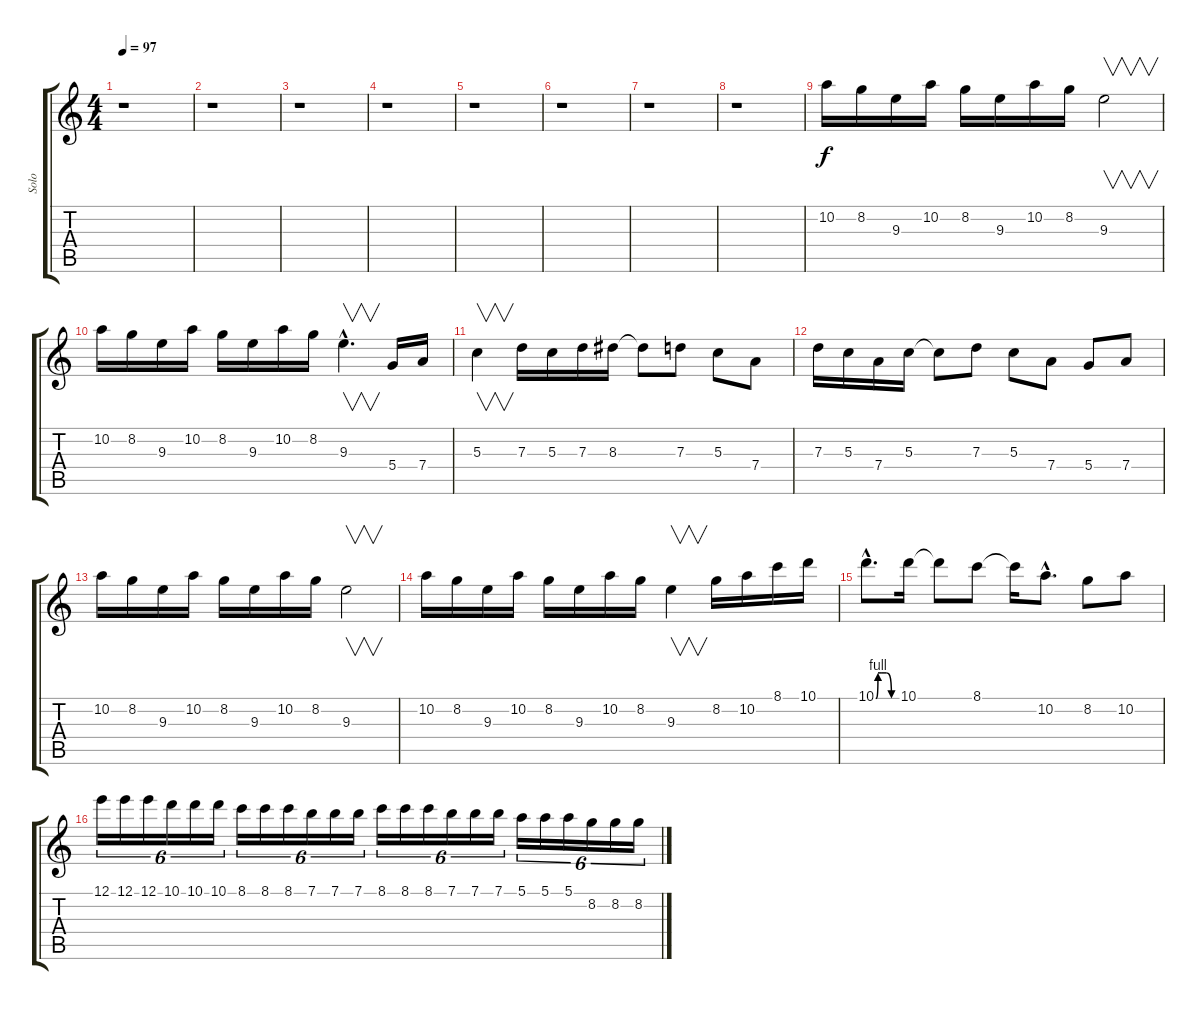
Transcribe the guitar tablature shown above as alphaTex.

\track ("Solo" "Solo") {instrument overdrivenguitar}
\staff {score tabs}
\tuning (E4 B3 G3 D3 A2 E2) {hide}
\ts (4 4)
\tempo 97
\clef g2
\ks c
r.1{dy f} |
r.1 |
r.1 |
r.1 |
r.1 |
r.1 |
r.1 |
r.1 |
10.2.16 8.2.16 9.3.16 10.2.16 8.2.16 9.3.16 10.2.16 8.2.16 9.3.2{v} |
10.2.16 8.2.16 9.3.16 10.2.16 8.2.16 9.3.16 10.2.16 8.2.16 9.3{hac}.4{v d} 5.4.16 7.4.16 |
5.3.4{v} 7.3.16 5.3.16 7.3.16 8.3.16 8.3{t}.8 7.3.8 5.3.8 7.4.8 |
7.3.16 5.3.16 7.4.16 5.3.16 5.3{t}.8 7.3.8 5.3.8 7.4.8 5.4.8 7.4.8 |
10.2.16 8.2.16 9.3.16 10.2.16 8.2.16 9.3.16 10.2.16 8.2.16 9.3.2{v} |
10.2.16 8.2.16 9.3.16 10.2.16 8.2.16 9.3.16 10.2.16 8.2.16 9.3.4{v} 8.2.16 10.2.16 8.1.16 10.1.16 |
10.1{be (custom 0 0 6 4 15 4 30 4 45 0 60 0) hac}.8{d} 10.1.16 10.1{t}.8 8.1.8 8.1{t}.16 10.2{hac}.8{d} 8.2.8 10.2.8 |
12.1.16{tu (6 4)} 12.1.16{tu (6 4)} 12.1.16{tu (6 4)} 10.1.16{tu (6 4)} 10.1.16{tu (6 4)} 10.1.16{tu (6 4)} 8.1.16{tu (6 4)} 8.1.16{tu (6 4)} 8.1.16{tu (6 4)} 7.1.16{tu (6 4)} 7.1.16{tu (6 4)} 7.1.16{tu (6 4)} 8.1.16{tu (6 4)} 8.1.16{tu (6 4)} 8.1.16{tu (6 4)} 7.1.16{tu (6 4)} 7.1.16{tu (6 4)} 7.1.16{tu (6 4)} 5.1.16{tu (6 4)} 5.1.16{tu (6 4)} 5.1.16{tu (6 4)} 8.2.16{tu (6 4)} 8.2.16{tu (6 4)} 8.2.16{tu (6 4)}
